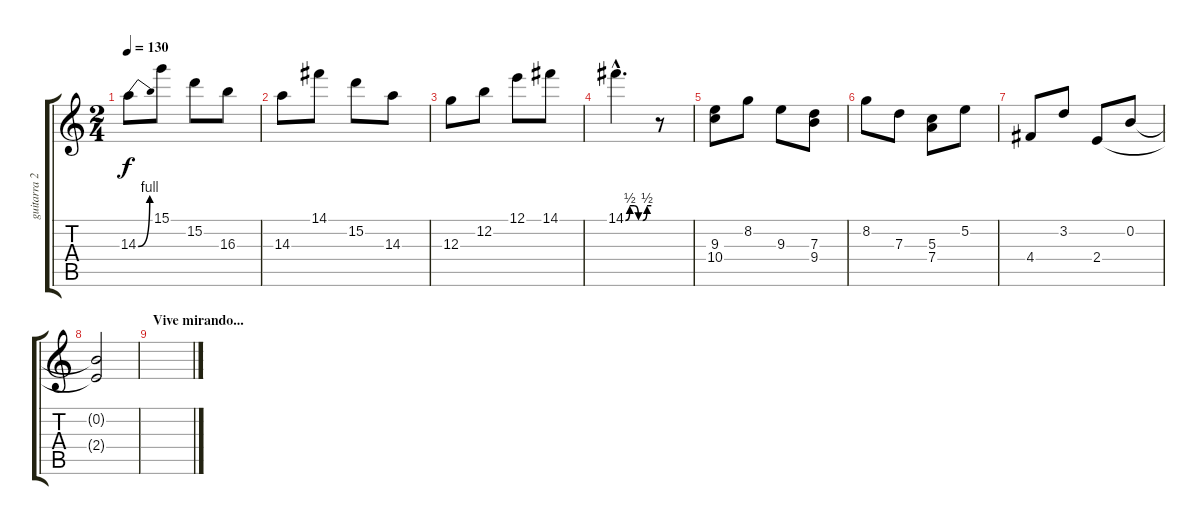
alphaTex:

\track ("guitarra 2" "guitarra 2") {instrument acousticguitarsteel}
\staff {score tabs}
\tuning (E4 B3 G3 D3 A2 E2) {hide}
\ts (2 4)
\tempo 130
\clef g2
\ks c
14.3{be (bend 0 0 60 4)}.8{dy f} 15.1.8 15.2.8 16.3.8 |
14.3.8 14.1.8 15.2.8 14.3.8 |
12.3.8 12.2.8 12.1.8 14.1.8 |
14.1{be (custom 0 0 10 2 20 2 30 0 40 0 50 2 60 2) hac}.4{d} r.8 |
(9.3 10.4).8 8.2.8 9.3.8 (7.3 9.4).8 |
8.2.8 7.3.8 (5.3 7.4).8 5.2.8 |
4.4.8 3.2.8 2.4.8 0.2.8 |
(0.2{t} 2.4{t}).2 |
\section ("" "Vive mirando...")
